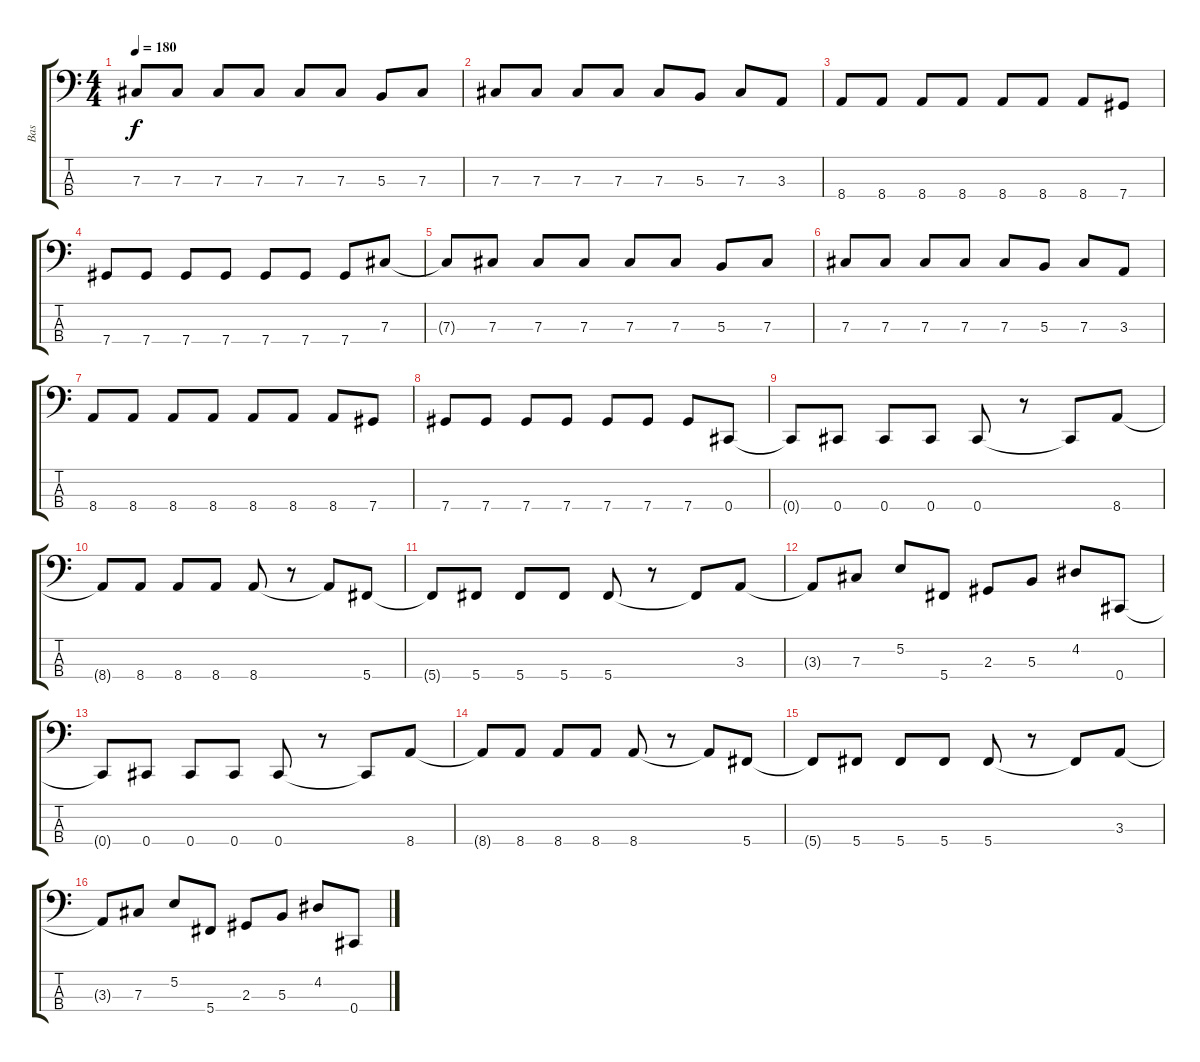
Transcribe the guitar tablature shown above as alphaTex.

\track ("Bas" "Bas") {instrument electricbasspick}
\staff {score tabs}
\tuning (E2 B1 Gb1 Db1) {hide}
\ts (4 4)
\tempo 180
\clef f4
\ks c
7.3{t}.8{dy f} 7.3.8 7.3.8 7.3.8 7.3.8 7.3.8 5.3.8 7.3.8 |
7.3.8 7.3.8 7.3.8 7.3.8 7.3.8 5.3.8 7.3.8 3.3.8 |
8.4.8 8.4.8 8.4.8 8.4.8 8.4.8 8.4.8 8.4.8 7.4.8 |
7.4.8 7.4.8 7.4.8 7.4.8 7.4.8 7.4.8 7.4.8 7.3.8 |
7.3{t}.8 7.3.8 7.3.8 7.3.8 7.3.8 7.3.8 5.3.8 7.3.8 |
7.3.8 7.3.8 7.3.8 7.3.8 7.3.8 5.3.8 7.3.8 3.3.8 |
8.4.8 8.4.8 8.4.8 8.4.8 8.4.8 8.4.8 8.4.8 7.4.8 |
7.4.8 7.4.8 7.4.8 7.4.8 7.4.8 7.4.8 7.4.8 0.4.8 |
0.4{t}.8 0.4.8 0.4.8 0.4.8 0.4.8 r.8 0.4{t}.8 8.4.8 |
8.4{t}.8 8.4.8 8.4.8 8.4.8 8.4.8 r.8 8.4{t}.8 5.4.8 |
5.4{t}.8 5.4.8 5.4.8 5.4.8 5.4.8 r.8 5.4{t}.8 3.3.8 |
3.3{t}.8 7.3.8 5.2.8 5.4.8 2.3.8 5.3.8 4.2.8 0.4.8 |
0.4{t}.8 0.4.8 0.4.8 0.4.8 0.4.8 r.8 0.4{t}.8 8.4.8 |
8.4{t}.8 8.4.8 8.4.8 8.4.8 8.4.8 r.8 8.4{t}.8 5.4.8 |
5.4{t}.8 5.4.8 5.4.8 5.4.8 5.4.8 r.8 5.4{t}.8 3.3.8 |
3.3{t}.8 7.3.8 5.2.8 5.4.8 2.3.8 5.3.8 4.2.8 0.4.8
